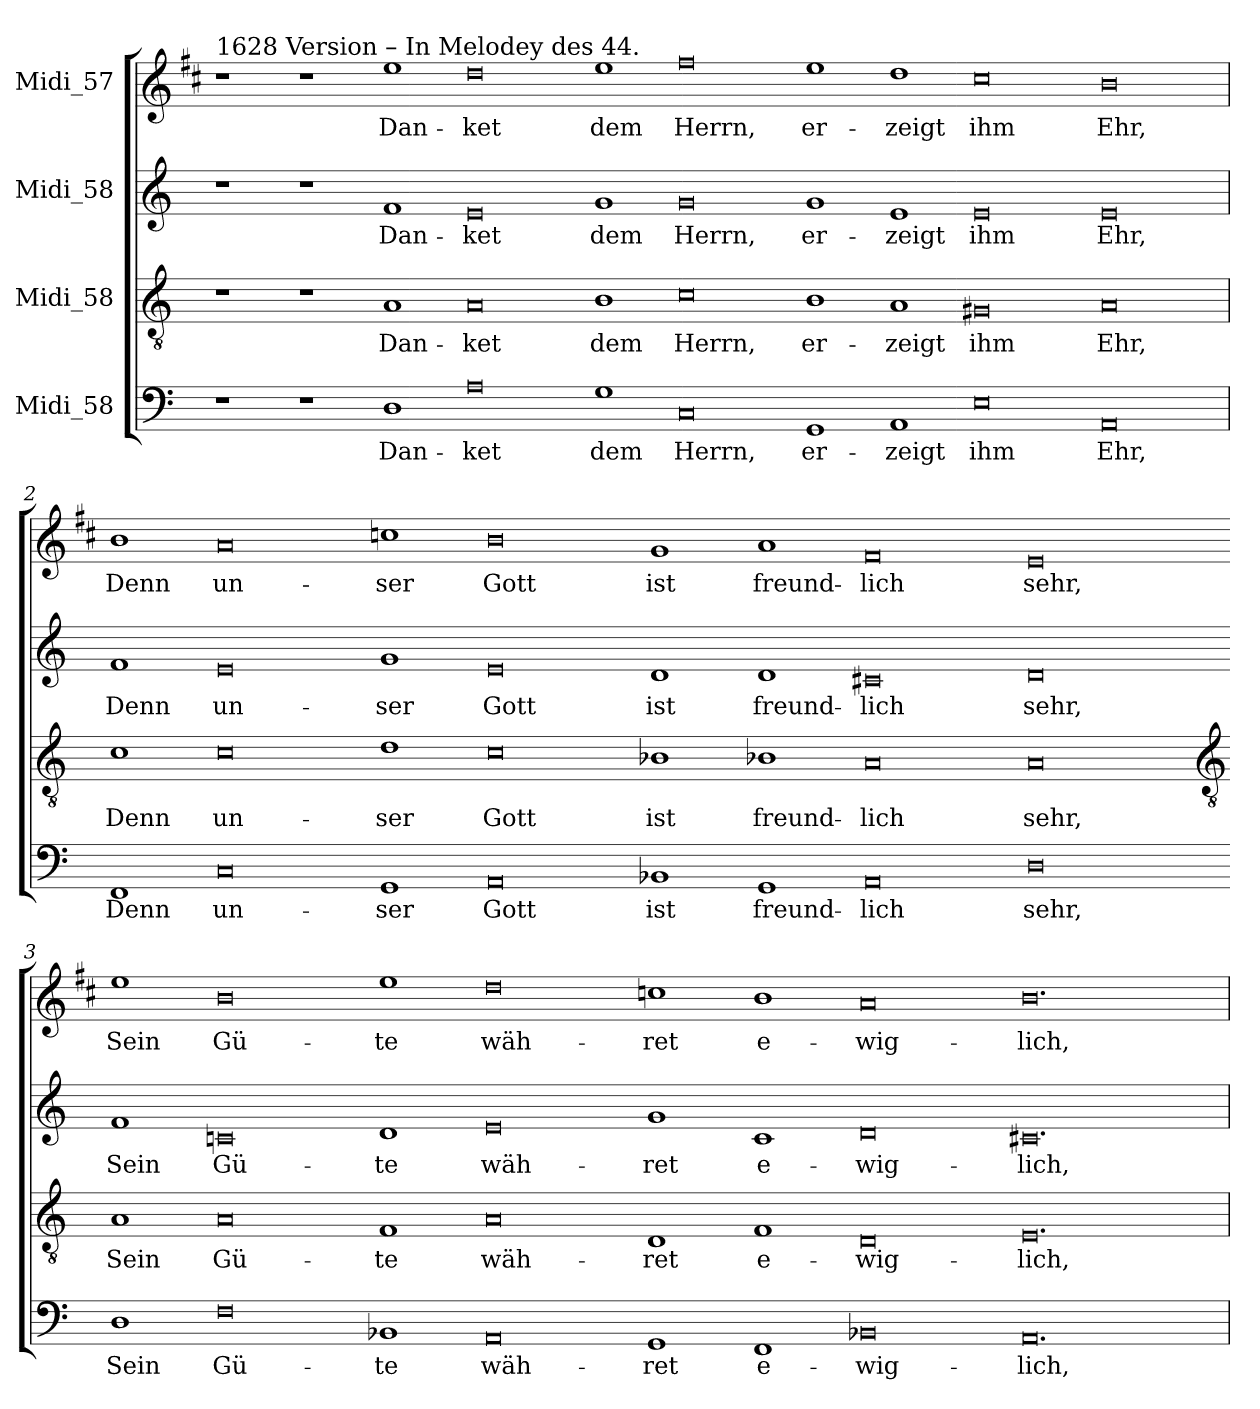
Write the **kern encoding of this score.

**kern	**text	**kern	**text	**kern	**text	**kern	**text
*part4	*part4	*part3	*part3	*part2	*part2	*part1	*part1
*staff4	*staff4	*staff3	*staff3	*staff2	*staff2	*staff1	*staff1
*I"Midi_58	*	*I"Midi_58	*	*I"Midi_58	*	*I"Midi_57	*
*clefF4	*	*clefGv2	*	*clefG2	*	*clefG2	*
*	*	*	*	*	*	*ITrd1c2	*
*k[]	*	*k[]	*	*k[]	*	*k[]	*
*C:	*	*C:	*	*C:	*	*C:	*
=1	=1	=1	=1	=1	=1	=1	=1
!	!	!	!	!	!	!LO:TX:a:t=1628 Version – In Melodey des 44.	!
1r	.	1r	.	1r	.	1r	.
1r	.	1r	.	1r	.	1r	.
!	!LO:LY:b	!	!LO:LY:b	!	!LO:LY:b	!	!LO:LY:b
1D	Dan-	1A	Dan-	1f	Dan-	1dd	Dan-
!	!LO:LY:b	!	!LO:LY:b	!	!LO:LY:b	!	!LO:LY:b
0A	-ket	0A	-ket	0e	-ket	0cc	-ket
!	!LO:LY:b	!	!LO:LY:b	!	!LO:LY:b	!	!LO:LY:b
1G	dem	1B	dem	1g	dem	1dd	dem
!	!LO:LY:b	!	!LO:LY:b	!	!LO:LY:b	!	!LO:LY:b
0C	Herrn,	0c	Herrn,	0g	Herrn,	0ee	Herrn,
!	!LO:LY:b	!	!LO:LY:b	!	!LO:LY:b	!	!LO:LY:b
1GG	er-	1B	er-	1g	er-	1dd	er-
!	!LO:LY:b	!	!LO:LY:b	!	!LO:LY:b	!	!LO:LY:b
1AA	-zeigt	1A	-zeigt	1e	-zeigt	1cc	-zeigt
!	!LO:LY:b	!	!LO:LY:b	!	!LO:LY:b	!	!LO:LY:b
0E	ihm	0G#X	ihm	0e	ihm	0b	ihm
!	!LO:LY:b	!	!LO:LY:b	!	!LO:LY:b	!	!LO:LY:b
0AA	Ehr,	0A	Ehr,	0e	Ehr,	0a	Ehr,
=2	=2	=2	=2	=2	=2	=2	=2
!	!LO:LY:b	!	!LO:LY:b	!	!LO:LY:b	!	!LO:LY:b
1FF	Denn	1c	Denn	1f	Denn	1a	Denn
!	!LO:LY:b	!	!LO:LY:b	!	!LO:LY:b	!	!LO:LY:b
0C	un-	0c	un-	0e	un-	0g	un-
!	!LO:LY:b	!	!LO:LY:b	!	!LO:LY:b	!	!LO:LY:b
1GG	-ser	1d	-ser	1g	-ser	1b-X	-ser
!	!LO:LY:b	!	!LO:LY:b	!	!LO:LY:b	!	!LO:LY:b
0AA	Gott	0c	Gott	0e	Gott	0a	Gott
!	!LO:LY:b	!	!LO:LY:b	!	!LO:LY:b	!	!LO:LY:b
1BB-X	ist	1B-X	ist	1d	ist	1f	ist
!	!LO:LY:b	!	!LO:LY:b	!	!LO:LY:b	!	!LO:LY:b
1GG	freund-	1B-X	freund-	1d	freund-	1g	freund-
!	!LO:LY:b	!	!LO:LY:b	!	!LO:LY:b	!	!LO:LY:b
0AA	-lich	0A	-lich	0c#X	-lich	0e	-lich
!	!LO:LY:b	!	!LO:LY:b	!	!LO:LY:b	!	!LO:LY:b
0D	sehr,	0A	sehr,	0d	sehr,	0d	sehr,
!!LO:LB:g=z
=3-	=3-	=3-	=3-	=3-	=3-	=3-	=3-
*	*	*clefGv2	*	*	*	*	*
!	!LO:LY:b	!	!LO:LY:b	!	!LO:LY:b	!	!LO:LY:b
1D	Sein	1A	Sein	1f	Sein	1dd	Sein
!	!LO:LY:b	!	!LO:LY:b	!	!LO:LY:b	!	!LO:LY:b
0F	Gü-	0A	Gü-	0c	Gü-	0a	Gü-
!	!LO:LY:b	!	!LO:LY:b	!	!LO:LY:b	!	!LO:LY:b
1BB-X	-te	1F	-te	1d	-te	1dd	-te
!	!LO:LY:b	!	!LO:LY:b	!	!LO:LY:b	!	!LO:LY:b
0AA	wäh-	0A	wäh-	0e	wäh-	0cc	wäh-
!	!LO:LY:b	!	!LO:LY:b	!	!LO:LY:b	!	!LO:LY:b
1GG	-ret	1D	-ret	1g	-ret	1b-X	-ret
!	!LO:LY:b	!	!LO:LY:b	!	!LO:LY:b	!	!LO:LY:b
1FF	e-	1F	e-	1c	e-	1a	e-
!	!LO:LY:b	!	!LO:LY:b	!	!LO:LY:b	!	!LO:LY:b
0BB-X	-wig-	0D	-wig-	0d	-wig-	0g	-wig-
!	!LO:LY:b	!	!LO:LY:b	!	!LO:LY:b	!	!LO:LY:b
0.AA	-lich,	0.E	-lich,	0.c#X	-lich,	0.a	-lich,
=	=	=	=	=	=	=	=
*-	*-	*-	*-	*-	*-	*-	*-
